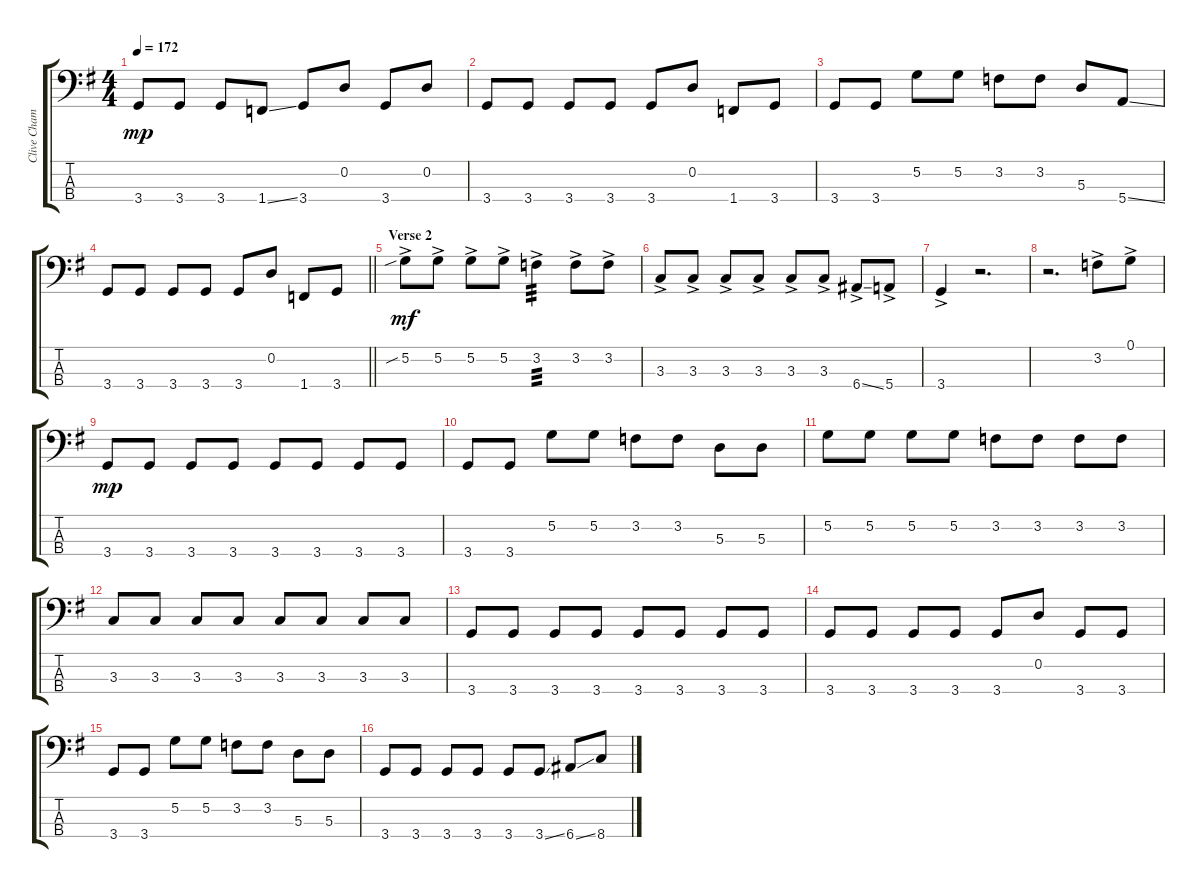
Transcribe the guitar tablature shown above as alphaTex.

\track ("Clive Chaman" "Clive Cham") {instrument electricbassfinger}
\staff {score tabs}
\tuning (G2 D2 A1 E1) {hide}
\ts (4 4)
\tempo 172
\clef f4
\ks g
3.4.8{dy mp} 3.4.8 3.4.8 1.4{ss}.8 3.4.8 0.2.8 3.4.8 0.2.8 |
3.4.8 3.4.8 3.4.8 3.4.8 3.4.8 0.2.8 1.4.8 3.4.8 |
3.4.8 3.4.8 5.2.8 5.2.8 3.2.8 3.2.8 5.3.8 5.4{ss}.8 |
\barLineRight lightlight
3.4.8 3.4.8 3.4.8 3.4.8 3.4.8 0.2.8 1.4.8 3.4.8 |
\section ("" "Verse 2")
5.2{sib ac}.8{dy mf} 5.2{ac}.8 5.2{ac}.8 5.2{ac}.8 3.2{ac}.4{tp 3} 3.2{ac}.8 3.2{ac}.8 |
3.3{ac}.8 3.3{ac}.8 3.3{ac}.8 3.3{ac}.8 3.3{ac}.8 3.3{ac}.8 6.4{ss ac}.8 5.4{ac}.8 |
3.4{ac}.4 r.2{d} |
r.2{d} 3.2{ac}.8 0.1{ac}.8 |
3.4.8{dy mp} 3.4.8 3.4.8 3.4.8 3.4.8 3.4.8 3.4.8 3.4.8 |
3.4.8 3.4.8 5.2.8 5.2.8 3.2.8 3.2.8 5.3.8 5.3.8 |
5.2.8 5.2.8 5.2.8 5.2.8 3.2.8 3.2.8 3.2.8 3.2.8 |
3.3.8 3.3.8 3.3.8 3.3.8 3.3.8 3.3.8 3.3.8 3.3.8 |
3.4.8 3.4.8 3.4.8 3.4.8 3.4.8 3.4.8 3.4.8 3.4.8 |
3.4.8 3.4.8 3.4.8 3.4.8 3.4.8 0.2.8 3.4.8 3.4.8 |
3.4.8 3.4.8 5.2.8 5.2.8 3.2.8 3.2.8 5.3.8 5.3.8 |
3.4.8 3.4.8 3.4.8 3.4.8 3.4.8 3.4{ss}.8 6.4{ss}.8 8.4.8
